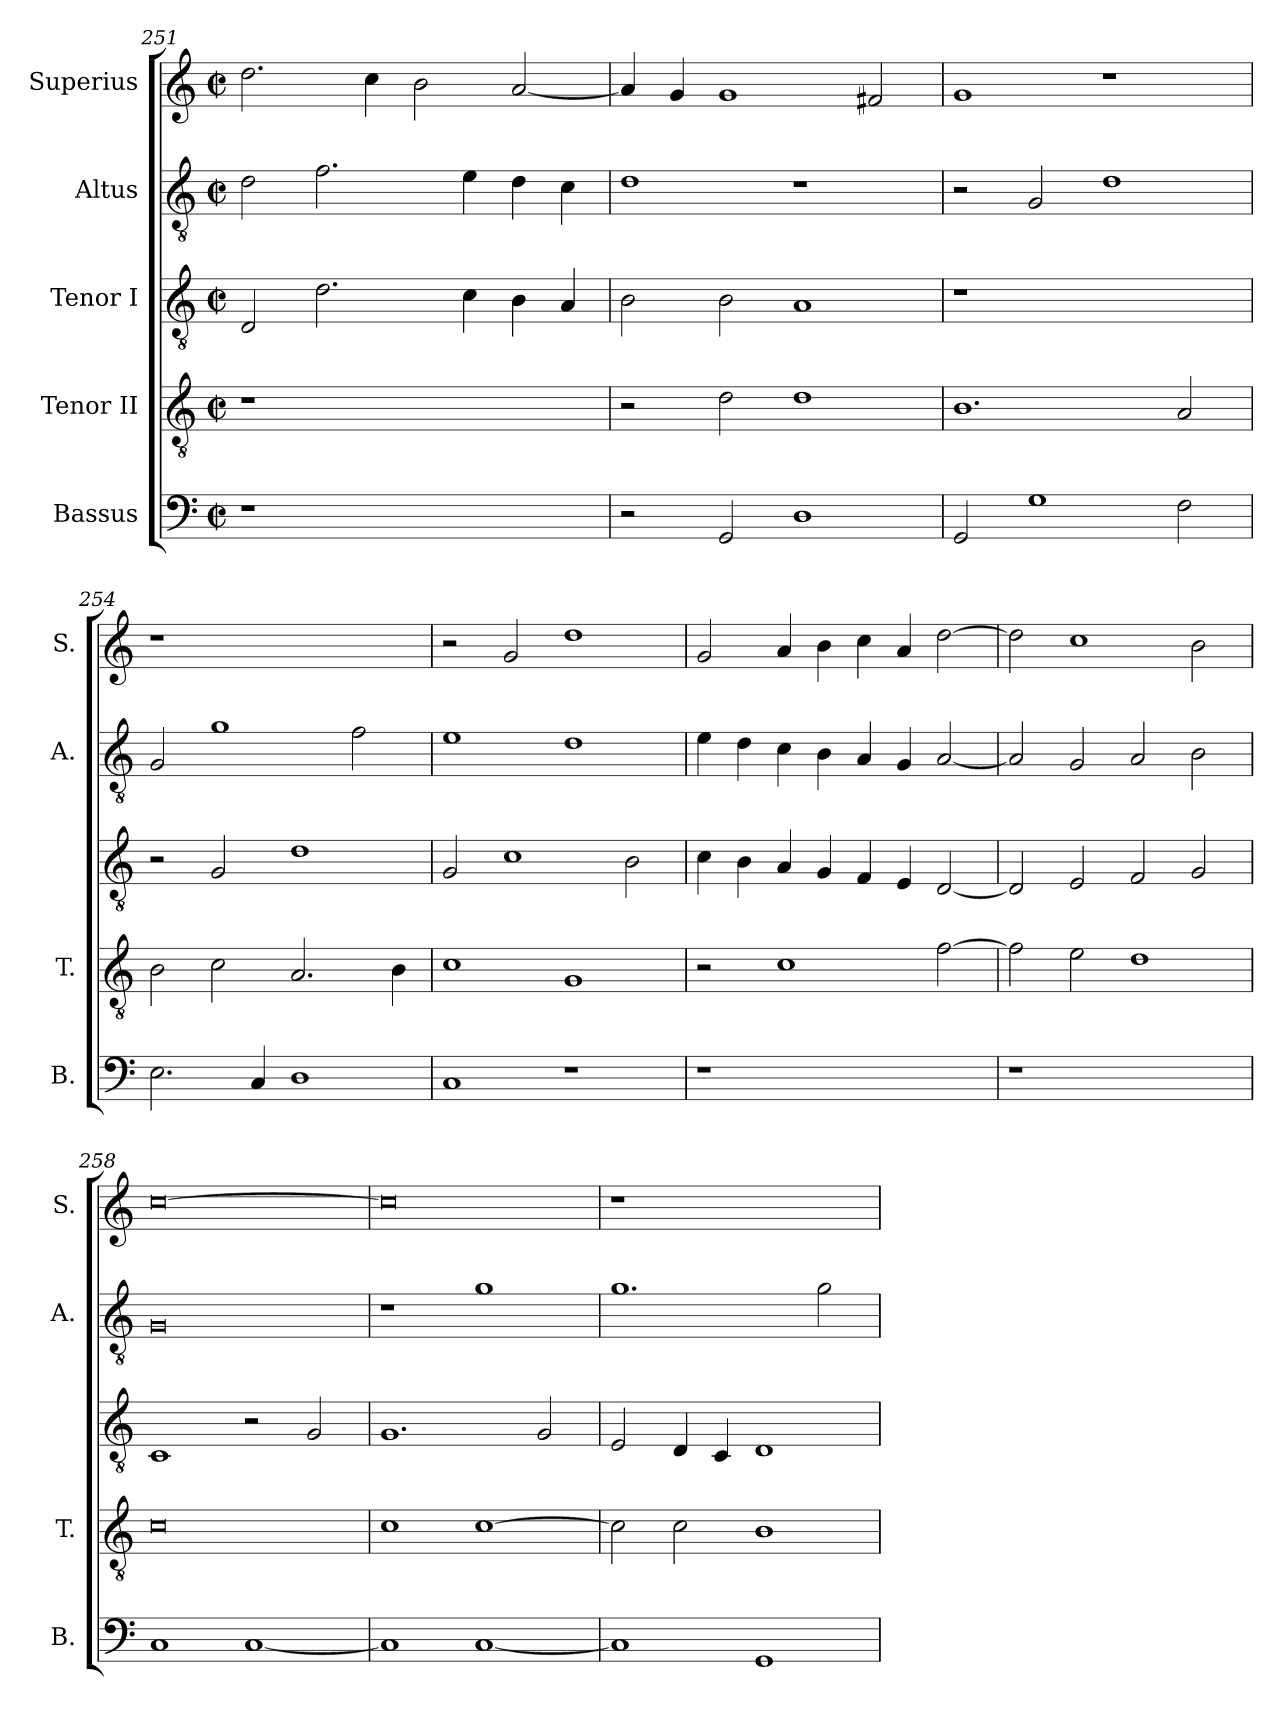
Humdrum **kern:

**kern	**kern	**kern	**kern	**kern
*part5	*part4	*part3	*part2	*part1
*staff5	*staff4	*staff3	*staff2	*staff1
*I"Bassus	*I"Tenor II	*I"Tenor I	*I"Altus	*I"Superius
*I'B.	*I'T.	*	*I'A.	*I'S.
*clefF4	*clefGv2	*clefGv2	*clefGv2	*clefG2
*	*ITrd7c12	*ITrd7c12	*ITrd7c12	*
*k[]	*k[]	*k[]	*k[]	*k[]
*C:	*C:	*C:	*C:	*C:
*M2/2	*M2/2	*M2/2	*M2/2	*M2/2
*met(c|)	*met(c|)	*met(c|)	*met(c|)	*met(c|)
=251	=251	=251	=251	=251
!LO:N:vis=1	!LO:N:vis=1	!	!	!
1r	1r	2DDi/	2Di\	2.ddi\
.	.	2.Di\	2.Fi\	.
.	.	.	.	4cci\
1ryy	1ryy	.	.	2bi\
.	.	4Ci\	4Ei\	.
.	.	4BBi\	4Di\	[<2ai/
.	.	4AAi/	4Ci\	.
=252	=252	=252	=252	=252
2r	2r	2BBi\	1Di	4ai/]
.	.	.	.	4gi/
2GGi/	2Di\	2BBi\	.	1gi
1Di	1Di	1AAi	1r	.
.	.	.	.	2f#Xi/
!!LO:LB:g=z
=253	=253	=253	=253	=253
!	!	!LO:N:vis=1	!	!
2GGi/	1.BBi	1r	2r	1gi
1Gi	.	.	2GGi/	.
.	.	1ryy	1Di	1r
2Fi\	2AAi/	.	.	.
=254	=254	=254	=254	=254
!	!	!	!	!LO:N:vis=1
2.Ei\	2BBi\	2r	2GGi/	1r
.	2Ci\	2GGi/	1Gi	.
4Ci/	.	.	.	.
1Di	2.AAi/	1Di	.	1ryy
.	.	.	2Fi\	.
.	4BBi\	.	.	.
=255	=255	=255	=255	=255
1Ci	1Ci	2GGi/	1Ei	2r
.	.	1Ci	.	2gi/
1r	1GGi	.	1Di	1ddi
.	.	2BBi\	.	.
=256	=256	=256	=256	=256
!LO:N:vis=1	!	!	!	!
1r	2r	4Ci\	4Ei\	2gi/
.	.	4BBi\	4Di\	.
.	1Ci	4AAi/	4Ci\	4ai/
.	.	4GGi/	4BBi\	4bi\
1ryy	.	4FFi/	4AAi/	4cci\
.	.	4EEi/	4GGi/	4ai/
.	[>2Fi\	[<2DDi/	[<2AAi/	[>2ddi\
=257	=257	=257	=257	=257
!LO:N:vis=1	!	!	!	!
1r	2Fi\]	2DDi/]	2AAi/]	2ddi\]
.	2Ei\	2EEi/	2GGi/	1cci
1ryy	1Di	2FFi/	2AAi/	.
.	.	2GGi/	2BBi\	2bi\
!!LO:PB:g=z
=258	=258	=258	=258	=258
1Ci	0Ci	1CCi	0GGi	[>0cci
[<1Ci	.	2r	.	.
.	.	2GGi/	.	.
=259	=259	=259	=259	=259
1Ci]	1Ci	1.GGi	1r	0cci]
[<1Ci	[>1Ci	.	1Gi	.
.	.	2GGi/	.	.
=260	=260	=260	=260	=260
!	!	!	!	!LO:N:vis=1
1Ci]	2Ci\]	2EEi/	1.Gi	1r
.	2Ci\	4DDi/	.	.
.	.	4CCi/	.	.
1GGi	1BBi	1DDi	.	1ryy
.	.	.	2Gi\	.
=	=	=	=	=
*-	*-	*-	*-	*-
